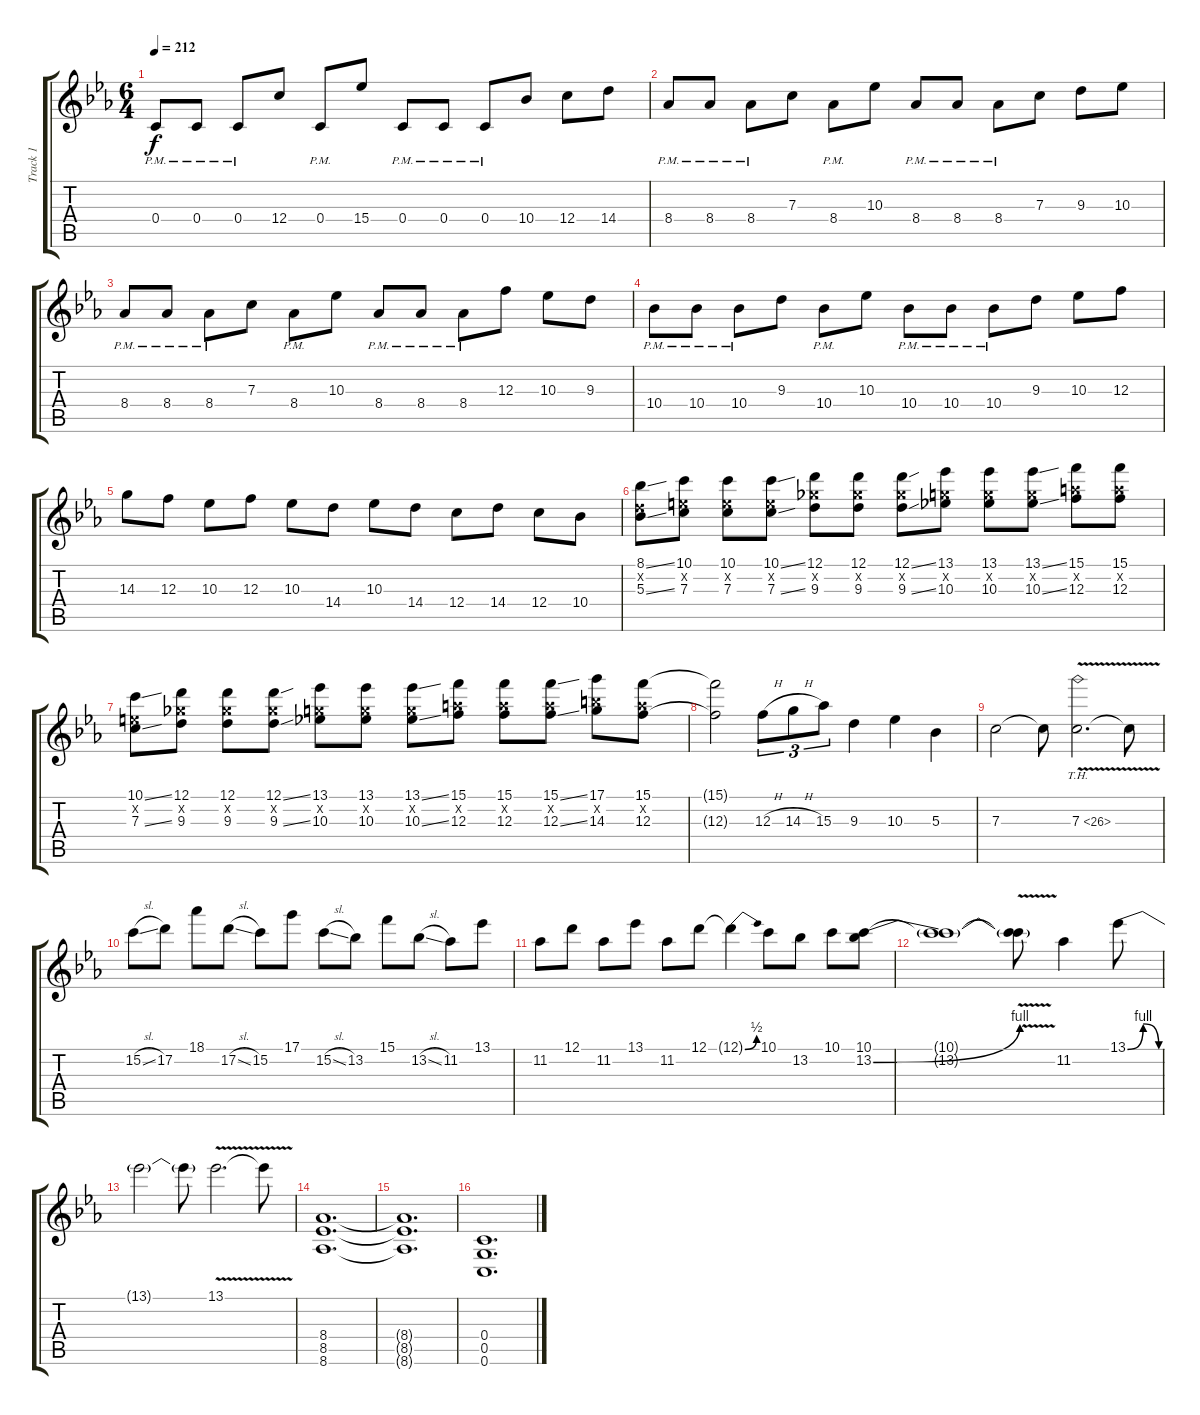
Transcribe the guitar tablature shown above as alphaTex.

\track ("Track 1" "Track 1") {instrument distortionguitar}
\staff {score tabs}
\tuning (D4 A3 F3 C3 G2 C2) {hide}
\ts (6 4)
\tempo 212
\clef g2
\ks eb
0.4{pm}.8{dy f} 0.4{pm}.8 0.4{pm}.8 12.4.8 0.4{pm}.8 15.4.8 0.4{pm}.8 0.4{pm}.8 0.4{pm}.8 10.4.8 12.4.8 14.4.8 |
8.4{pm}.8 8.4{pm}.8 8.4{pm}.8 7.3.8 8.4{pm}.8 10.3.8 8.4{pm}.8 8.4{pm}.8 8.4{pm}.8 7.3.8 9.3.8 10.3.8 |
8.4{pm}.8 8.4{pm}.8 8.4{pm}.8 7.3.8 8.4{pm}.8 10.3.8 8.4{pm}.8 8.4{pm}.8 8.4{pm}.8 12.3.8 10.3.8 9.3.8 |
10.4{pm}.8 10.4{pm}.8 10.4{pm}.8 9.3.8 10.4{pm}.8 10.3.8 10.4{pm}.8 10.4{pm}.8 10.4{pm}.8 9.3.8 10.3.8 12.3.8 |
14.3.8 12.3.8 10.3.8 12.3.8 10.3.8 14.4.8 10.3.8 14.4.8 12.4.8 14.4.8 12.4.8 10.4.8 |
(8.1{ss} 5.2{x} 5.3{ss}).8{balance 8} (10.1 7.2{x} 7.3).8 (10.1 7.2{x} 7.3).8 (10.1{ss} 7.2{x} 7.3{ss}).8 (12.1 9.2{x} 9.3).8 (12.1 9.2{x} 9.3).8 (12.1{ss} 9.2{x} 9.3{ss}).8 (13.1 10.2{x} 10.3).8 (13.1 10.2{x} 10.3).8 (13.1{ss} 10.2{x} 10.3{ss}).8 (15.1 12.2{x} 12.3).8 (15.1 12.2{x} 12.3).8 |
(10.1{ss} 7.2{x} 7.3{ss}).8 (12.1 9.2{x} 9.3).8 (12.1 9.2{x} 9.3).8 (12.1{ss} 9.2{x} 9.3{ss}).8 (13.1 10.2{x} 10.3).8 (13.1 10.2{x} 10.3).8 (13.1{ss} 10.2{x} 10.3{ss}).8 (15.1 12.2{x} 12.3).8 (15.1 12.2{x} 12.3).8 (15.1{ss} 12.2{x} 12.3{ss}).8 (17.1 14.2{x} 14.3).8 (15.1 12.2{x} 12.3).8 |
(15.1{t} 12.3{t}).2 12.3{h}.8{tu (3 2)} 14.3{h}.8{tu (3 2)} 15.3.8{tu (3 2)} 9.3.4 10.3.4 5.3.4 |
7.3.2 7.3{t}.8 7.3{th 19 v}.2{d} 7.3{t}.8 |
15.2{sl}.8 17.2.8 18.1.8 17.2{sl}.8 15.2.8 17.1.8 15.2{sl}.8 13.2.8 15.1.8 13.2{sl}.8 11.2.8 13.1.8 |
11.2.8 12.1.8 11.2.8 13.1.8 11.2.8 12.1.8 12.1{be (bend 0 0 60 2) t}.4 10.1.8 13.2.8 10.1.8 (10.1 13.2{be (bend 0 0 60 4)}).8 |
(10.1{t} 13.2{t}).1 (10.1{t} 13.2{v t}).8 11.2.4 13.1{be (bendrelease 0 0 30 4 53 4 60 0)}.8 |
13.1{t}.2 13.1{t}.8 13.1{v}.2{d} 13.1{t}.8 |
(8.4 8.5 8.6).1{d} |
(8.4{t} 8.5{t} 8.6{t}).1{d} |
(0.4 0.5 0.6).1{d}
